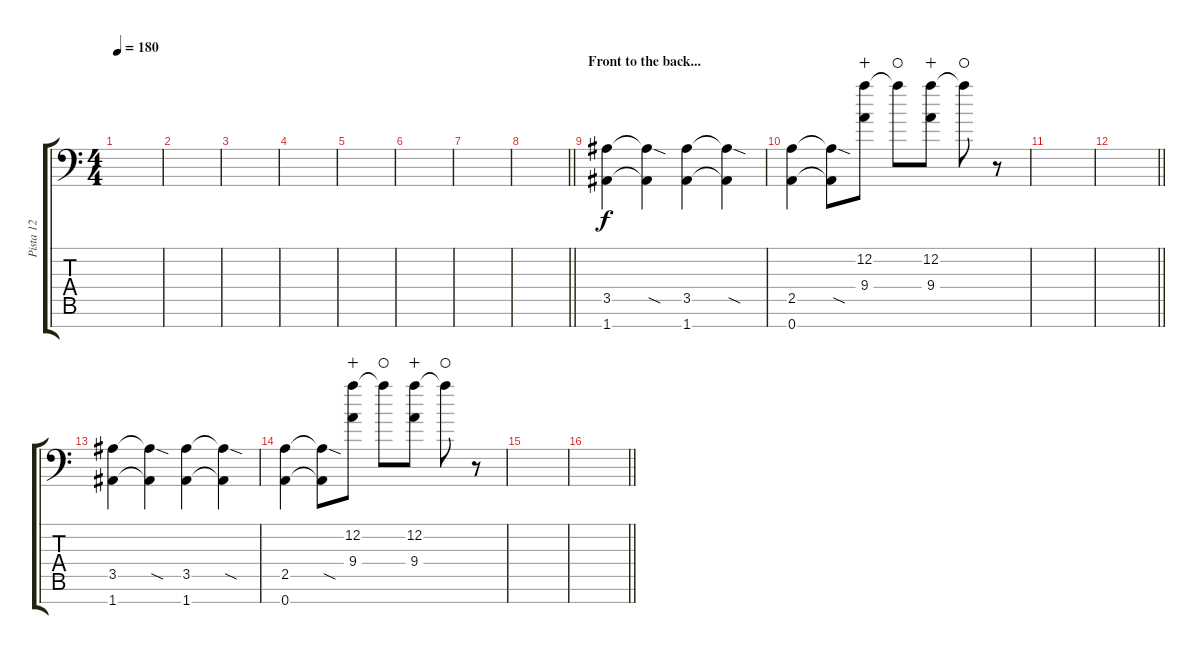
\track ("Pista 12" "Pista 12") {instrument overdrivenguitar}
\staff {score tabs}
\tuning (D4 A3 F3 C3 G2 D2 A1) {hide}
\ts (4 4)
\tempo 180
\clef f4
\ks c
|
|
|
|
|
|
|
\barLineRight lightlight
|
\section ("" "Front to the back...")
(3.5 1.7).4 (3.5{sod t} 1.7{t}).4 (3.5 1.7).4 (3.5{sod t} 1.7{t}).4 |
(2.5 0.7).4 (2.5{sod t} 0.7{t}).8 (12.2 9.4).8{wahc} 12.2{t}.8{waho} (12.2 9.4).8{wahc} 12.2{t}.8{waho} r.8 |
|
\barLineRight lightlight
|
(3.5 1.7).4 (3.5{sod t} 1.7{t}).4 (3.5 1.7).4 (3.5{sod t} 1.7{t}).4 |
(2.5 0.7).4 (2.5{sod t} 0.7{t}).8 (12.2 9.4).8{wahc} 12.2{t}.8{waho} (12.2 9.4).8{wahc} 12.2{t}.8{waho} r.8 |
|
\barLineRight lightlight
